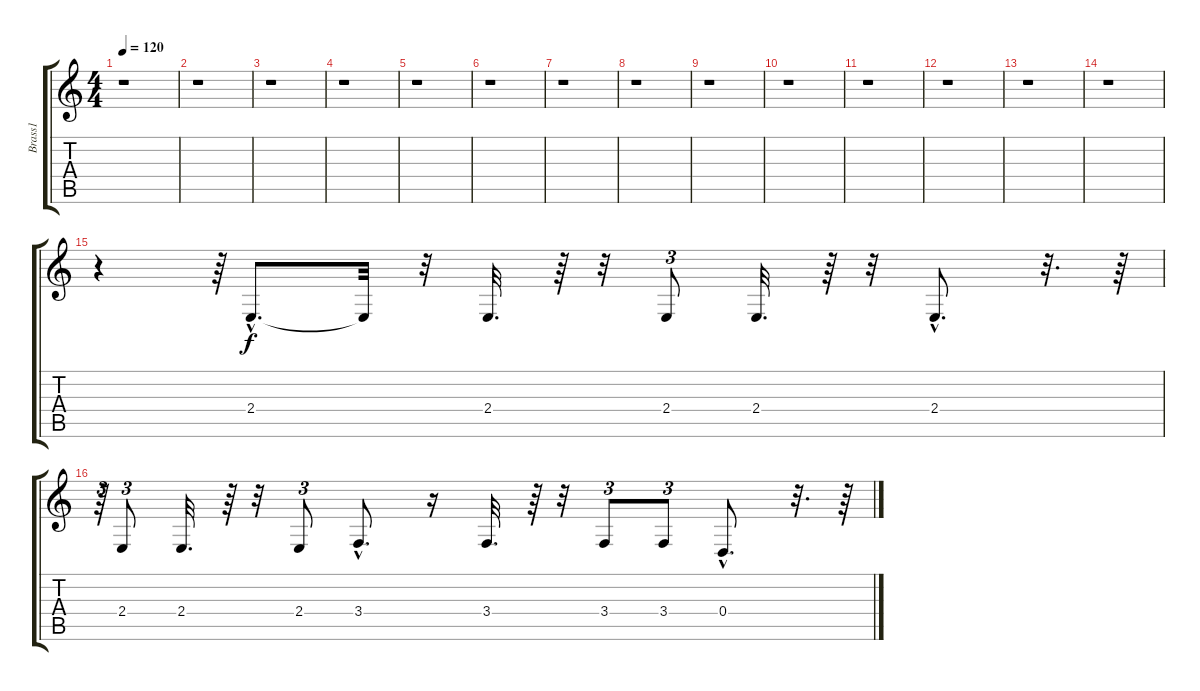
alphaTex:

\track ("Brass1" "Brass1") {instrument brasssection}
\staff {score tabs}
\tuning (E4 B3 G3 D3 A2 E2) {hide}
\ts (4 4)
\tempo 120
\clef g2
\ks c
r.1{dy fff} |
r.1 |
r.1 |
r.1 |
r.1 |
r.1 |
r.1 |
r.1 |
r.1 |
r.1 |
r.1 |
r.1 |
r.1 |
r.1 |
r.4 r.64{tu (3 2)} 2.4{hac}.8{d dy f} 2.4{t}.32 r.32 2.4.32{d} r.64 r.32 2.4.8{tu (3 2)} 2.4.32{d} r.64 r.32 2.4{hac}.8{d} r.32{d} r.64 |
r.64{tu (3 2)} 2.4.8{tu (3 2)} 2.4.32{d} r.64 r.32 2.4.8{tu (3 2)} 3.4{hac}.8{d} r.16 3.4.32{d} r.64 r.32 3.4.8{tu (3 2)} 3.4.8{tu (3 2)} 0.4{hac}.8{d} r.32{d} r.64
